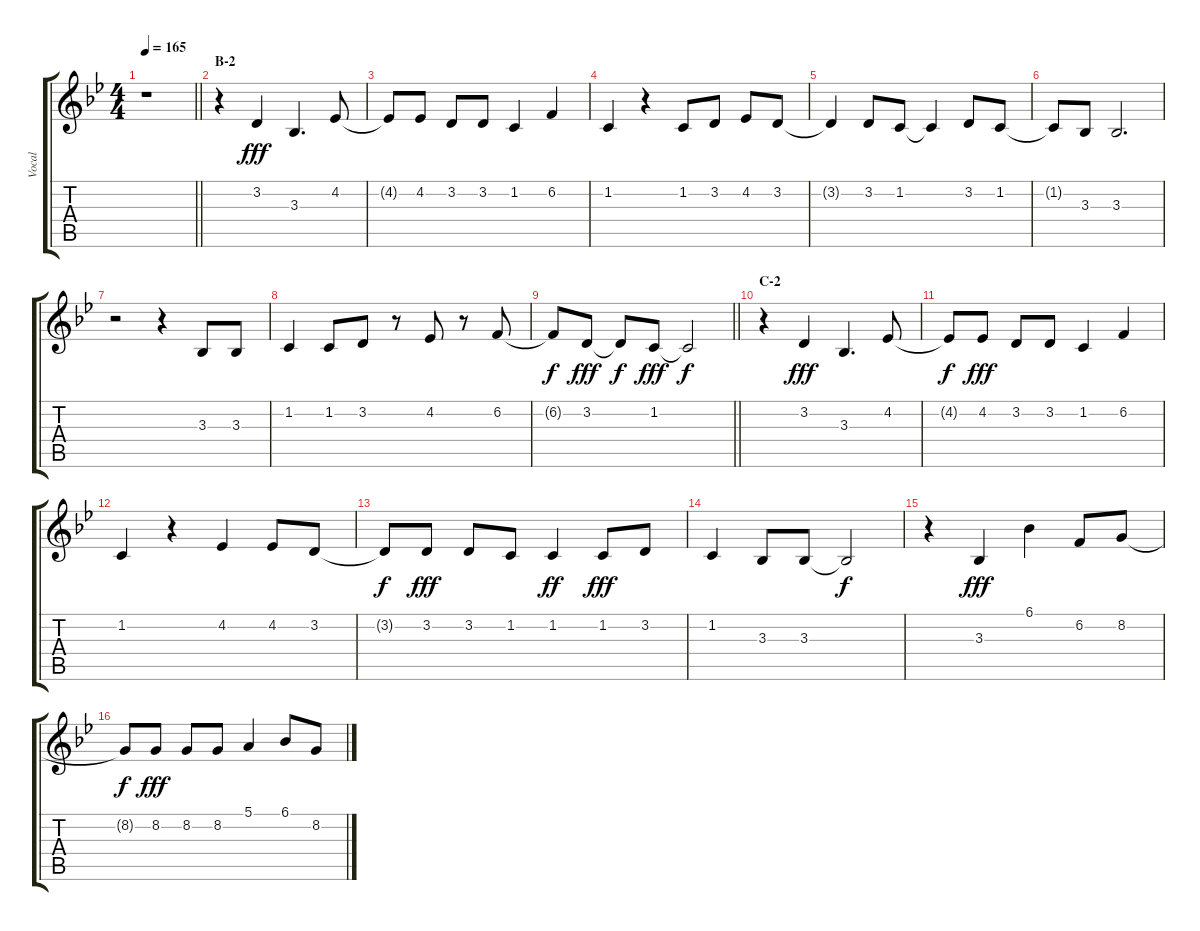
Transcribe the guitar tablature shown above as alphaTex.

\track ("Vocal" "Vocal") {instrument violin}
\staff {score tabs}
\tuning (E4 B3 G3 D3 A2 E2) {hide}
\ts (4 4)
\tempo 165
\clef g2
\barLineRight lightlight
\ks bb
r.1{dy f} |
\section ("" "B-2")
r.4 3.2.4{dy fff} 3.3.4{d} 4.2.8 |
4.2{t}.8 4.2.8 3.2.8 3.2.8 1.2.4 6.2.4 |
1.2.4 r.4 1.2.8 3.2.8 4.2.8 3.2.8 |
3.2{t}.4 3.2.8 1.2.8 1.2{t}.4 3.2.8 1.2.8 |
1.2{t}.8 3.3.8 3.3.2{d} |
r.2 r.4 3.3.8 3.3.8 |
1.2.4 1.2.8 3.2.8 r.8 4.2.8 r.8 6.2.8 |
\barLineRight lightlight
6.2{t}.8{dy f} 3.2.8{dy fff} 3.2{t}.8{dy f} 1.2.8{dy fff} 1.2{t}.2{dy f} |
\section ("" "C-2")
r.4 3.2.4{dy fff} 3.3.4{d} 4.2.8 |
4.2{t}.8{dy f} 4.2.8{dy fff} 3.2.8 3.2.8 1.2.4 6.2.4 |
1.2.4 r.4 4.2.4 4.2.8 3.2.8 |
3.2{t}.8{dy f} 3.2.8{dy fff} 3.2.8 1.2.8 1.2.4{dy ff} 1.2.8{dy fff} 3.2.8 |
1.2.4 3.3.8 3.3.8 3.3{t}.2{dy f} |
r.4 3.3.4{dy fff} 6.1.4 6.2.8 8.2.8 |
8.2{t}.8{dy f} 8.2.8{dy fff} 8.2.8 8.2.8 5.1.4 6.1.8 8.2.8
